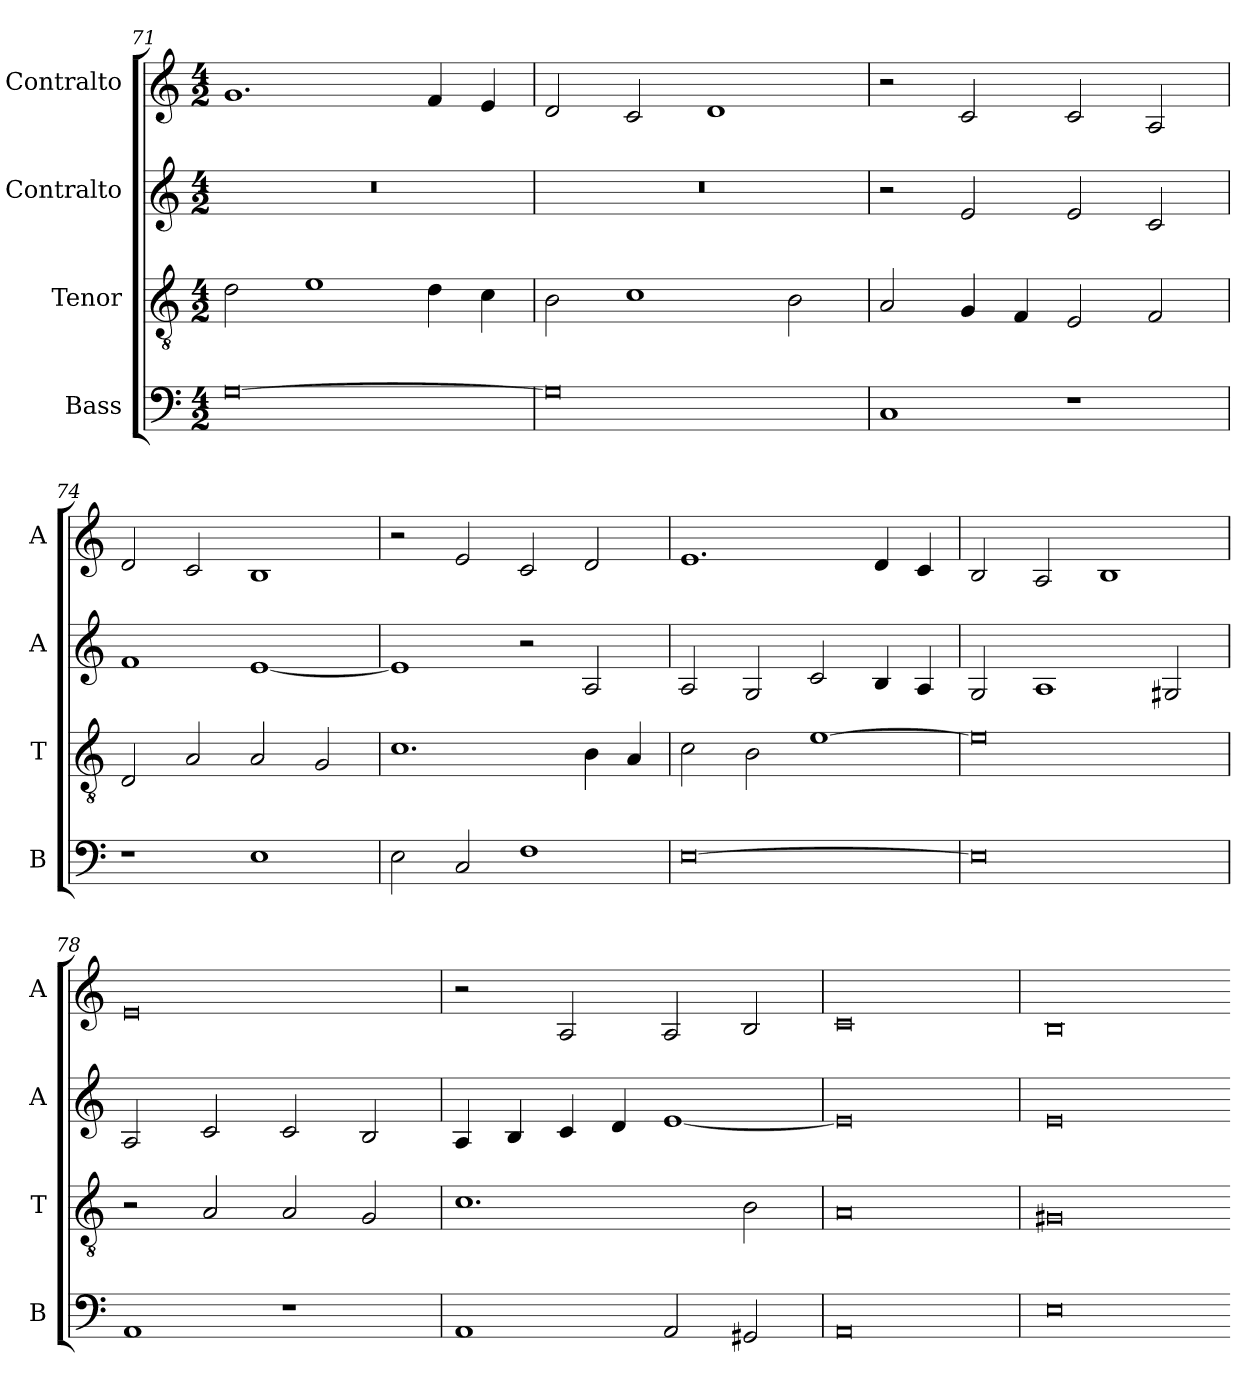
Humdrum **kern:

**kern	**kern	**kern	**kern
*part4	*part3	*part2	*part1
*staff4	*staff3	*staff2	*staff1
*I"Bass	*I"Tenor	*I"Contralto	*I"Contralto
*I'B	*I'T	*I'A	*I'A
*clefF4	*clefGv2	*clefG2	*clefG2
*k[]	*k[]	*k[]	*k[]
*E:phr	*E:phr	*E:phr	*E:phr
*M4/2	*M4/2	*M4/2	*M4/2
=71	=71	=71	=71
[0G	2d	0r	1.g
.	1e	.	.
.	4d	.	4f
.	4c	.	4e
=72	=72	=72	=72
0G]	2B	0r	2d
.	1c	.	2c
.	.	.	1d
.	2B	.	.
=73	=73	=73	=73
1C	2A	2r	2r
.	4G	2e	2c
.	4F	.	.
1r	2E	2e	2c
.	2F	2c	2A
=74	=74	=74	=74
1r	2D	1f	2d
.	2A	.	2c
1E	2A	[1e	1B
.	2G	.	.
=75	=75	=75	=75
2E	1.c	1e]	2r
2C	.	.	2e
1F	.	2r	2c
.	4B	2A	2d
.	4A	.	.
=76	=76	=76	=76
[0E	2c	2A	1.e
.	2B	2G	.
.	[1e	2c	.
.	.	4B	4d
.	.	4A	4c
=77	=77	=77	=77
0E]	0e]	2G	2B
.	.	1A	2A
.	.	.	1B
.	.	2G#X	.
=78	=78	=78	=78
1AA	2r	2A	0e
.	2A	2c	.
1r	2A	2c	.
.	2G	2B	.
=79	=79	=79	=79
1AA	1.c	4A	2r
.	.	4B	.
.	.	4c	2A
.	.	4d	.
2AA	.	[1e	2A
2GG#X	2B	.	2B
=80	=80	=80	=80
0AA	0A	0e]	0c
=81	=81	=81	=81
0E	0G#X	0e	0B
=-	=-	=-	=-
*-	*-	*-	*-
